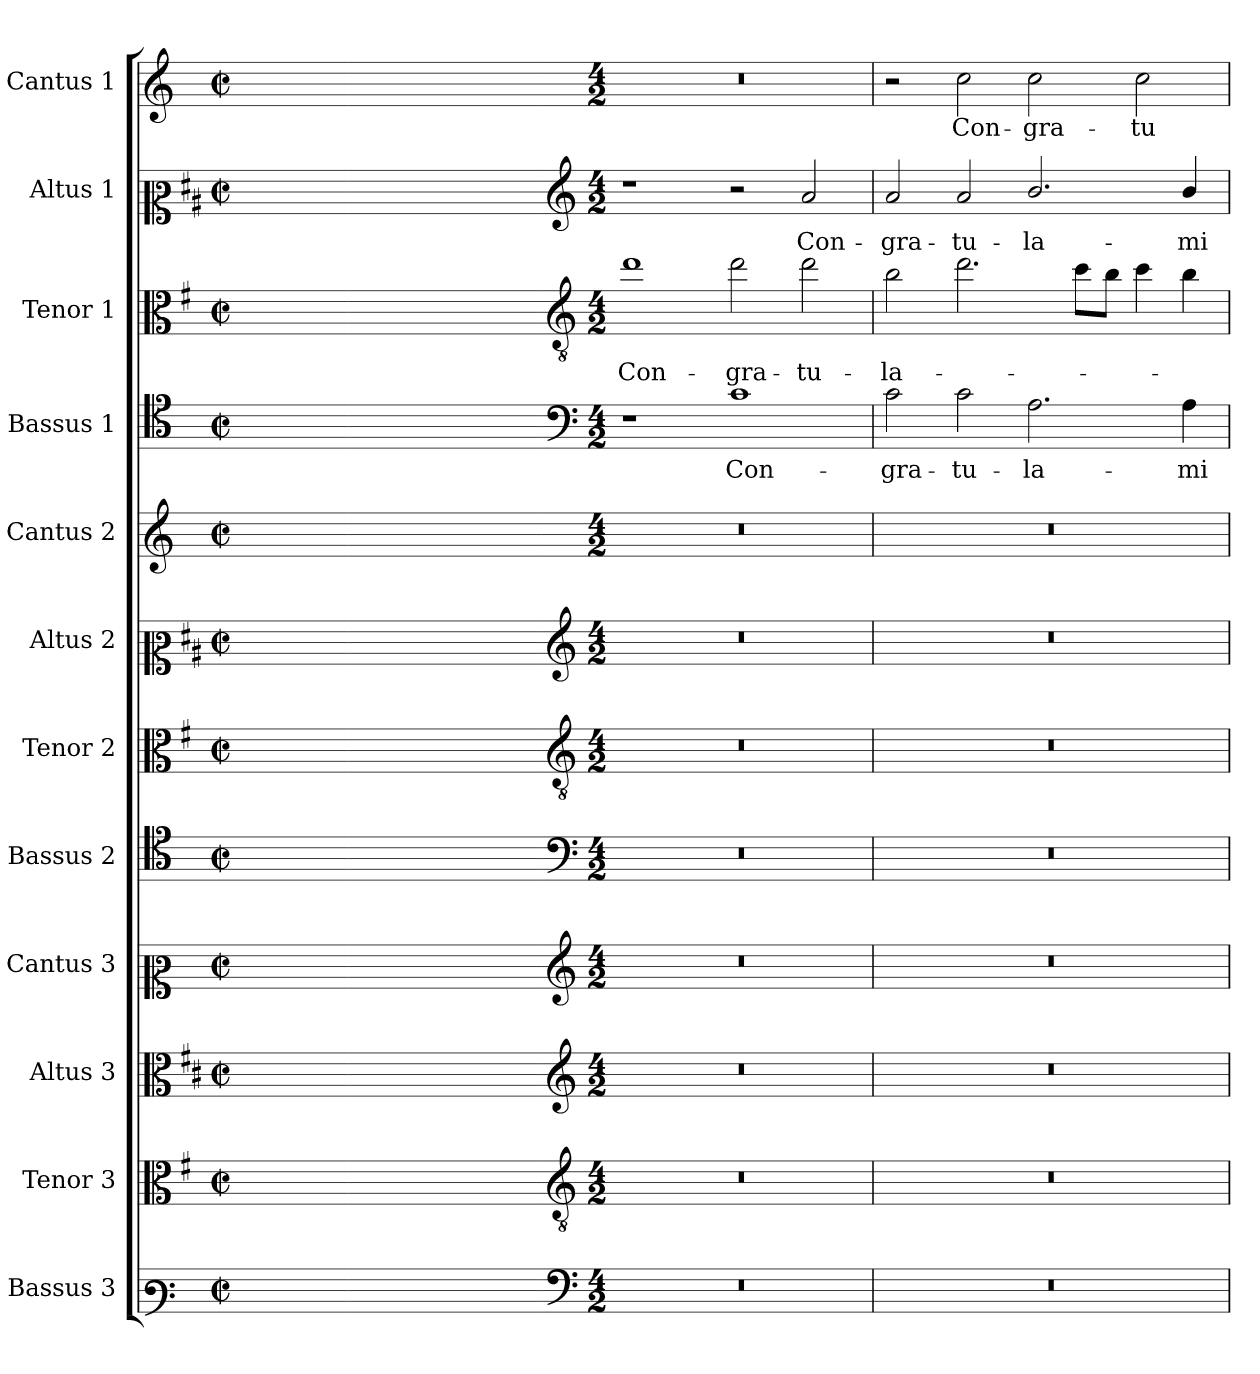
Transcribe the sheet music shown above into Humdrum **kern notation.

**kern	**kern	**kern	**kern	**kern	**kern	**kern	**kern	**kern	**text	**kern	**text	**kern	**text	**kern	**text
*part12	*part11	*part10	*part9	*part8	*part7	*part6	*part5	*part4	*part4	*part3	*part3	*part2	*part2	*part1	*part1
*staff12	*staff11	*staff10	*staff9	*staff8	*staff7	*staff6	*staff5	*staff4	*staff4	*staff3	*staff3	*staff2	*staff2	*staff1	*staff1
*I"Bassus 3	*I"Tenor 3	*I"Altus 3	*I"Cantus 3	*I"Bassus 2	*I"Tenor 2	*I"Altus 2	*I"Cantus 2	*I"Bassus 1	*	*I"Tenor 1	*	*I"Altus 1	*	*I"Cantus 1	*
*I'B3	*I'T3	*I'A3	*I'C3	*I'B2	*I'T2	*I'A2	*I'C2	*I'B1	*	*I'T1	*	*I'A1	*	*I'C1	*
*clefF3	*clefC3	*clefC3	*clefC2	*clefC4	*clefC3	*clefC2	*clefG2	*clefC4	*	*clefC3	*	*clefC2	*	*clefG2	*
*	*ITrd4c7	*ITrd1c2	*	*	*ITrd4c7	*ITrd1c2	*	*	*	*ITrd4c7	*	*ITrd1c2	*	*	*
*k[]	*k[]	*k[]	*k[]	*k[]	*k[]	*k[]	*k[]	*k[]	*	*k[]	*	*k[]	*	*k[]	*
*C:	*C:	*C:	*C:	*C:	*C:	*C:	*C:	*C:	*	*C:	*	*C:	*	*C:	*
*M2/2	*M2/2	*M2/2	*M2/2	*M2/2	*M2/2	*M2/2	*M2/2	*M2/2	*	*M2/2	*	*M2/2	*	*M2/2	*
*met(c|)	*met(c|)	*met(c|)	*met(c|)	*met(c|)	*met(c|)	*met(c|)	*met(c|)	*met(c|)	*	*met(c|)	*	*met(c|)	*	*met(c|)	*
=	=	=	=	=	=	=	=	=	=	=	=	=	=	=	=
1ryy	1ryy	1ryy	1ryy	1ryy	1ryy	1ryy	1ryy	1ryy	.	1ryy	.	1ryy	.	1ryy	.
=1X-	=1X-	=1X-	=1X-	=1X-	=1X-	=1X-	=1X-	=1X-	=1X-	=1X-	=1X-	=1X-	=1X-	=1X-	=1X-
4ryy	4ryy	4ryy	4ryy	4ryy	4ryy	4ryy	4ryy	4ryy	.	4ryy	.	4ryy	.	4ryy	.
4ryy	4ryy	4ryy	4ryy	4ryy	4ryy	4ryy	4ryy	4ryy	.	4ryy	.	4ryy	.	4ryy	.
4ryy	4ryy	4ryy	4ryy	4ryy	4ryy	4ryy	4ryy	4ryy	.	4ryy	.	4ryy	.	4ryy	.
4ryy	4ryy	4ryy	4ryy	4ryy	4ryy	4ryy	4ryy	4ryy	.	4ryy	.	4ryy	.	4ryy	.
=1-	=1-	=1-	=1-	=1-	=1-	=1-	=1-	=1-	=1-	=1-	=1-	=1-	=1-	=1-	=1-
*clefF4	*clefGv2	*clefG2	*clefG2	*clefF4	*clefGv2	*clefG2	*	*clefF4	*	*clefGv2	*	*clefG2	*	*	*
*M4/2	*M4/2	*M4/2	*M4/2	*M4/2	*M4/2	*M4/2	*M4/2	*M4/2	*	*M4/2	*	*M4/2	*	*M4/2	*
!	!	!	!	!	!	!	!	!	!	!	!LO:LY:b	!	!	!	!
0r	0r	0r	0r	0r	0r	0r	0r	1r	.	1g	Con-	1r	.	0r	.
!	!	!	!	!	!	!	!	!	!LO:LY:b	!	!LO:LY:b	!	!	!	!
.	.	.	.	.	.	.	.	1c	Con-	2g\	-gra-	2r	.	.	.
!	!	!	!	!	!	!	!	!	!	!	!LO:LY:b	!	!LO:LY:b	!	!
.	.	.	.	.	.	.	.	.	.	2g\	-tu-	2g/	Con-	.	.
=2	=2	=2	=2	=2	=2	=2	=2	=2	=2	=2	=2	=2	=2	=2	=2
!	!	!	!	!	!	!	!	!	!LO:LY:b	!	!LO:LY:b	!	!LO:LY:b	!	!
0r	0r	0r	0r	0r	0r	0r	0r	2c\	-gra-	2e\	-la-	2g/	-gra-	2r	.
!	!	!	!	!	!	!	!	!	!LO:LY:b	!	!	!	!LO:LY:b	!	!LO:LY:b
.	.	.	.	.	.	.	.	2c\	-tu-	2.g\	.	2g/	-tu-	2cc\	Con-
!	!	!	!	!	!	!	!	!	!LO:LY:b	!	!	!	!LO:LY:b	!	!LO:LY:b
.	.	.	.	.	.	.	.	2.A\	-la-	.	.	2.a/	-la-	2cc\	-gra-
.	.	.	.	.	.	.	.	.	.	8f\L	.	.	.	.	.
.	.	.	.	.	.	.	.	.	.	8e\J	.	.	.	.	.
!	!	!	!	!	!	!	!	!	!	!	!	!	!	!	!LO:LY:b
.	.	.	.	.	.	.	.	.	.	4f\	.	.	.	2cc\	-tu-
!	!	!	!	!	!	!	!	!	!LO:LY:b	!	!	!	!LO:LY:b	!	!
.	.	.	.	.	.	.	.	4A\	-mi-	4e\	.	4a/	-mi-	.	.
=	=	=	=	=	=	=	=	=	=	=	=	=	=	=	=
*-	*-	*-	*-	*-	*-	*-	*-	*-	*-	*-	*-	*-	*-	*-	*-
